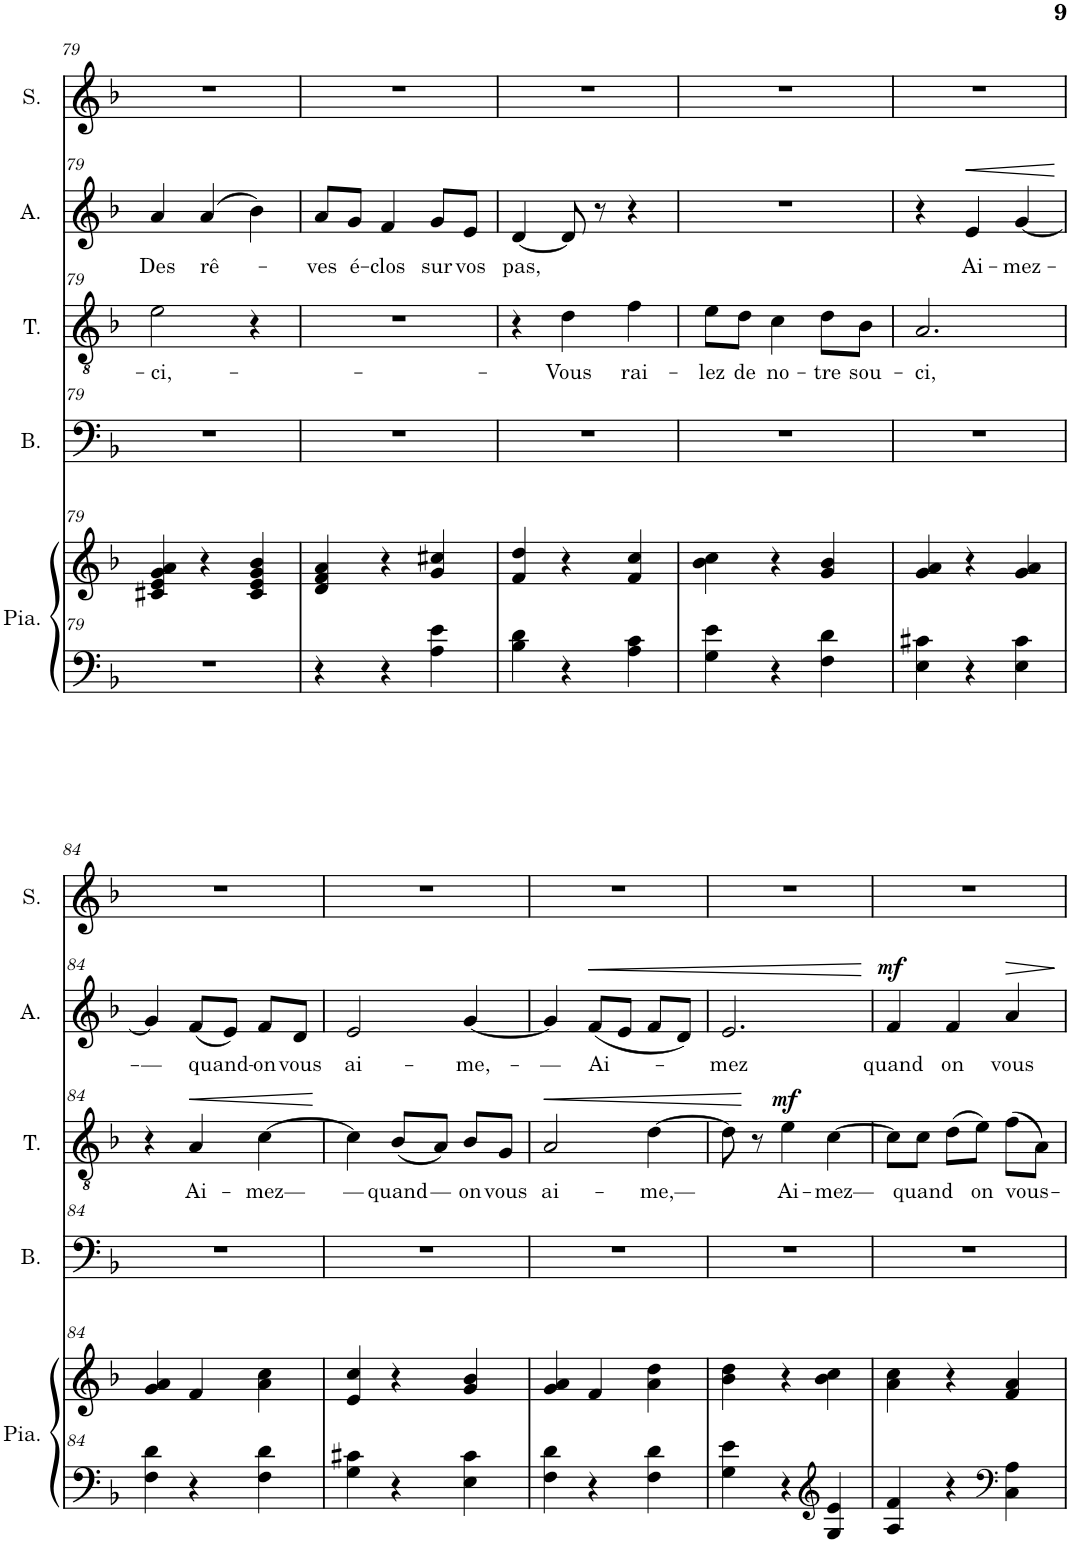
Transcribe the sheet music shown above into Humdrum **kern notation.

**kern	**kern	**kern	**kern	**text	**dynam	**kern	**text	**dynam	**kern
*part5	*part5	*part4	*part3	*part3	*part3	*part2	*part2	*part2	*part1
*staff6	*staff5	*staff4	*staff3	*staff3	*staff3	*staff2	*staff2	*staff2	*staff1
*I"Piano	*	*I"Basse	*I"Ténor	*	*	*I"Alto	*	*	*I"Soprano
*I'Pia.	*	*I'B.	*I'T.	*	*	*I'A.	*	*	*I'S.
!!LO:PB:g=z
*clefF4	*clefG2	*clefF4	*clefGv2	*	*	*clefG2	*	*	*clefG2
*k[b-]	*k[b-]	*k[b-]	*k[b-]	*	*	*k[b-]	*	*	*k[b-]
*M3/4	*M3/4	*M3/4	*M3/4	*	*	*M3/4	*	*	*M3/4
=79	=79	=79	=79	=79	=79	=79	=79	=79	=79
!	!	!	!	!LO:LY:b	!	!	!LO:LY:b	!	!
2.r	4c#X/ 4e/ 4g/ 4a/	2.r	2e\	-ci,-	.	4a/	Des	.	2.r
!	!	!	!	!	!	!	!LO:LY:b	!	!
.	4r	.	.	.	.	(4a/	rê-	.	.
.	4c#/ 4e/ 4g/ 4b-/	.	4r	.	.	4b-\)	.	.	.
=80	=80	=80	=80	=80	=80	=80	=80	=80	=80
!	!	!	!	!	!	!	!LO:LY:b	!	!
4r	4d/ 4f/ 4a/	2.r	2.r	.	.	8a/L	-ves	.	2.r
!	!	!	!	!	!	!	!LO:LY:b	!	!
.	.	.	.	.	.	8g/J	é-	.	.
!	!	!	!	!	!	!	!LO:LY:b	!	!
4r	4r	.	.	.	.	4f/	-clos	.	.
!	!	!	!	!	!	!	!LO:LY:b	!	!
4A\ 4e\	4g/ 4cc#X/	.	.	.	.	8g/L	sur	.	.
!	!	!	!	!	!	!	!LO:LY:b	!	!
.	.	.	.	.	.	8e/J	vos	.	.
=81	=81	=81	=81	=81	=81	=81	=81	=81	=81
!	!	!	!	!	!	!	!LO:LY:b	!	!
4B-\ 4d\	4f/ 4dd/	2.r	4r	.	.	[4d/	pas,	.	2.r
!	!	!	!	!LO:LY:b	!	!	!	!	!
4r	4r	.	4d\	Vous	.	8d/]	.	.	.
.	.	.	.	.	.	8r	.	.	.
!	!	!	!	!LO:LY:b	!	!	!	!	!
4A\ 4c\	4f/ 4cc/	.	4f\	rai-	.	4r	.	.	.
=82	=82	=82	=82	=82	=82	=82	=82	=82	=82
!	!	!	!	!LO:LY:b	!	!	!	!	!
4G\ 4e\	4b-\ 4cc\	2.r	8e\L	-lez	.	2.r	.	.	2.r
!	!	!	!	!LO:LY:b	!	!	!	!	!
.	.	.	8d\J	de	.	.	.	.	.
!	!	!	!	!LO:LY:b	!	!	!	!	!
4r	4r	.	4c\	no-	.	.	.	.	.
!	!	!	!	!LO:LY:b	!	!	!	!	!
4F\ 4d\	4g/ 4b-/	.	8d\L	-tre	.	.	.	.	.
!	!	!	!	!LO:LY:b	!	!	!	!	!
.	.	.	8B-\J	sou-	.	.	.	.	.
=83	=83	=83	=83	=83	=83	=83	=83	=83	=83
!	!	!	!	!LO:LY:b	!	!	!	!	!
4E\ 4c#X\	4g/ 4a/	2.r	2.A/	-ci,	.	4r	.	.	2.r
!	!	!	!	!	!	!	!LO:LY:b	!LO:HP:b	!
4r	4r	.	.	.	.	4e/	Ai-	<	.
!	!	!	!	!	!	!	!LO:LY:b	!	!
4E\ 4c#\	4g/ 4a/	.	.	.	.	[4g/	-mez-	.	.
.	.	.	.	.	.	.	.	[	.
!!LO:LB:g=z
=84	=84	=84	=84	=84	=84	=84	=84	=84	=84
!	!	!	!	!	!	!	!LO:LY:b	!	!
4F\ 4d\	4g/ 4a/	2.r	4r	.	.	4g/]	-—	.	2.r
!	!	!	!	!LO:LY:b	!LO:HP:b	!	!LO:LY:b	!	!
4r	4f/	.	4A/	Ai-	<	(8f/L	quand-	.	.
.	.	.	.	.	.	8e/J)	.	.	.
!	!	!	!	!LO:LY:b	!	!	!LO:LY:b	!	!
4F\ 4d\	4a\ 4cc\	.	[4c\	-mez—	.	8f/L	-on	.	.
!	!	!	!	!	!	!	!LO:LY:b	!	!
.	.	.	.	.	.	8d/J	vous	.	.
.	.	.	.	.	[	.	.	.	.
=85	=85	=85	=85	=85	=85	=85	=85	=85	=85
!	!	!	!	!LO:LY:b	!	!	!LO:LY:b	!	!
4G\ 4c#X\	4e/ 4cc/	2.r	4c\]	—	.	2e/	ai-	.	2.r
!	!	!	!	!LO:LY:b	!	!	!	!	!
4r	4r	.	(8B-/L	quand	.	.	.	.	.
!	!	!	!	!LO:LY:b	!	!	!	!	!
.	.	.	8A/J)	—	.	.	.	.	.
!	!	!	!	!LO:LY:b	!	!	!LO:LY:b	!	!
4E\ 4c#\	4g/ 4b-/	.	8B-/L	on	.	[4g/	-me,-	.	.
!	!	!	!	!LO:LY:b	!	!	!	!	!
.	.	.	8G/J	vous	.	.	.	.	.
=86	=86	=86	=86	=86	=86	=86	=86	=86	=86
!	!	!	!	!LO:LY:b	!LO:HP:b	!	!LO:LY:b	!	!
4F\ 4d\	4g/ 4a/	2.r	2A/	ai-	<	4g/]	-—	.	2.r
!	!	!	!	!	!	!	!LO:LY:b	!LO:HP:b	!
4r	4f/	.	.	.	.	(8f/L	Ai-	<	.
.	.	.	.	.	.	8e/J	.	.	.
!	!	!	!	!LO:LY:b	!	!	!	!	!
4F\ 4d\	4a\ 4dd\	.	[4d\	-me,—	.	8f/L	.	.	.
.	.	.	.	.	.	8d/J)	.	.	.
=87	=87	=87	=87	=87	=87	=87	=87	=87	=87
!	!	!	!	!	!	!	!LO:LY:b	!	!
4G\ 4e\	4b-\ 4dd\	2.r	8d\]	.	.	2.e/	-mez	.	2.r
.	.	.	8r	.	[	.	.	.	.
!	!	!	!	!LO:LY:b	!LO:DY:a	!	!	!	!
4r	4r	.	4e\	Ai-	mf	.	.	.	.
*clefG2	*	*	*	*	*	*	*	*	*
!	!	!	!	!LO:LY:b	!	!	!	!	!
4G/ 4e/	4b-\ 4cc\	.	[4c\	-mez—	.	.	.	.	.
.	.	.	.	.	.	.	.	[	.
=88	=88	=88	=88	=88	=88	=88	=88	=88	=88
!	!	!	!	!	!	!	!LO:LY:b	!LO:DY:a	!
4A/ 4f/	4a\ 4cc\	2.r	8c\L]	.	.	4f/	quand	mf	2.r
!	!	!	!	!LO:LY:b	!	!	!	!	!
.	.	.	8c\J	quand	.	.	.	.	.
!	!	!	!	!	!	!	!LO:LY:b	!	!
4r	4r	.	(8d\L	.	.	4f/	on	.	.
!	!	!	!	!LO:LY:b	!	!	!	!	!
.	.	.	8e\J)	on	.	.	.	.	.
*clefF4	*	*	*	*	*	*	*	*	*
!	!	!	!	!LO:LY:b	!	!	!LO:LY:b	!LO:HP:b	!
4C\ 4A\	4f/ 4a/	.	(8f\L	vous-	.	4a/	vous	>	.
.	.	.	8A\J)	.	.	.	.	.	.
.	.	.	.	.	.	.	.	]	.
=	=	=	=	=	=	=	=	=	=
*-	*-	*-	*-	*-	*-	*-	*-	*-	*-
